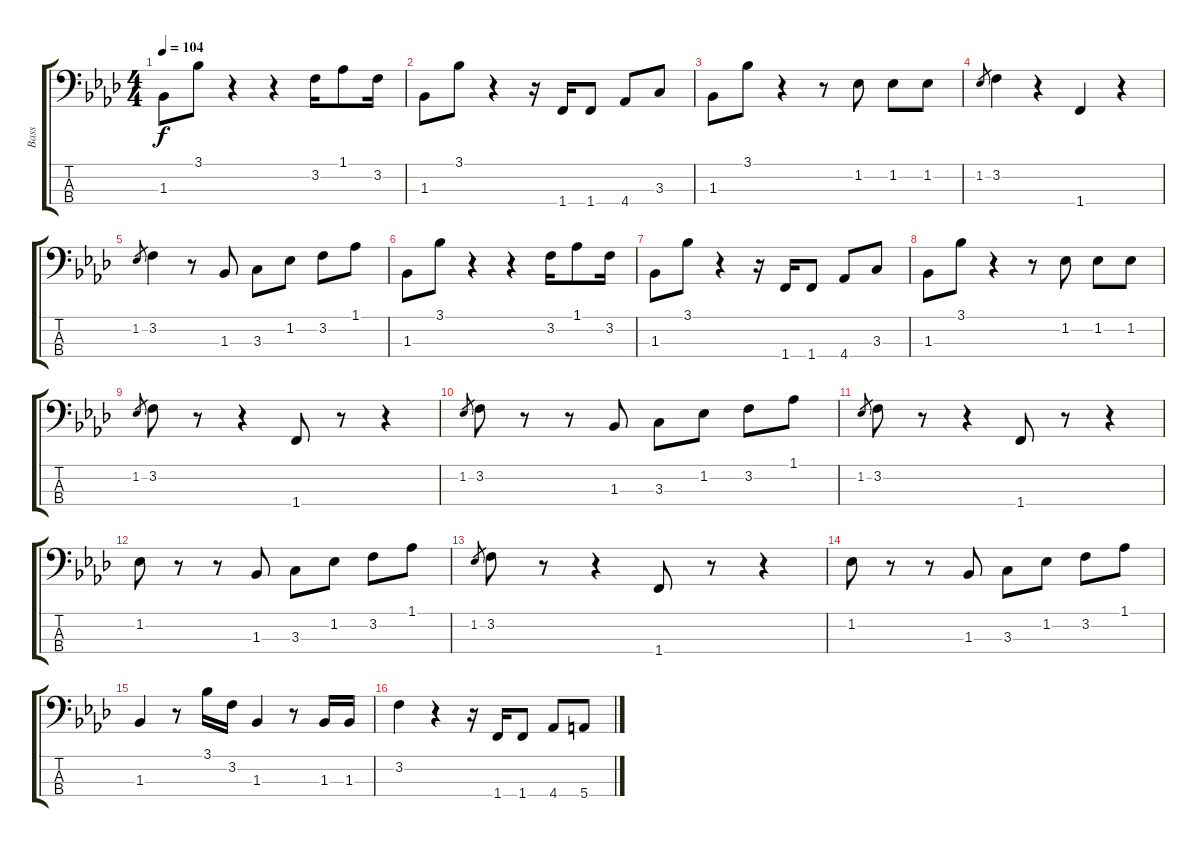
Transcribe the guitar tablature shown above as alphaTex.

\track ("Bass" "Bass") {instrument synthbass1}
\staff {score tabs}
\tuning (G2 D2 A1 E1) {hide}
\ts (4 4)
\tempo 104
\clef f4
\ks ab
1.3.8{dy f} 3.1.8 r.4 r.4 3.2.16 1.1.8 3.2.16 |
1.3.8 3.1.8 r.4 r.16 1.4.16 1.4.8 4.4.8 3.3.8 |
1.3.8 3.1.8 r.4 r.8 1.2.8 1.2.8 1.2.8 |
1.2.8{gr} 3.2.4 r.4 1.4.4 r.4 |
1.2.8{gr} 3.2.4 r.8 1.3.8 3.3.8 1.2.8 3.2.8 1.1.8 |
1.3.8 3.1.8 r.4 r.4 3.2.16 1.1.8 3.2.16 |
1.3.8 3.1.8 r.4 r.16 1.4.16 1.4.8 4.4.8 3.3.8 |
1.3.8 3.1.8 r.4 r.8 1.2.8 1.2.8 1.2.8 |
1.2.8{gr} 3.2.8 r.8 r.4 1.4.8 r.8 r.4 |
1.2.8{gr} 3.2.8 r.8 r.8 1.3.8 3.3.8 1.2.8 3.2.8 1.1.8 |
1.2.8{gr} 3.2.8 r.8 r.4 1.4.8 r.8 r.4 |
1.2.8 r.8 r.8 1.3.8 3.3.8 1.2.8 3.2.8 1.1.8 |
1.2.8{gr} 3.2.8 r.8 r.4 1.4.8 r.8 r.4 |
1.2.8 r.8 r.8 1.3.8 3.3.8 1.2.8 3.2.8 1.1.8 |
1.3.4 r.8 3.1.16 3.2.16 1.3.4 r.8 1.3.16 1.3.16 |
3.2.4 r.4 r.16 1.4.16 1.4.8 4.4.8 5.4.8
